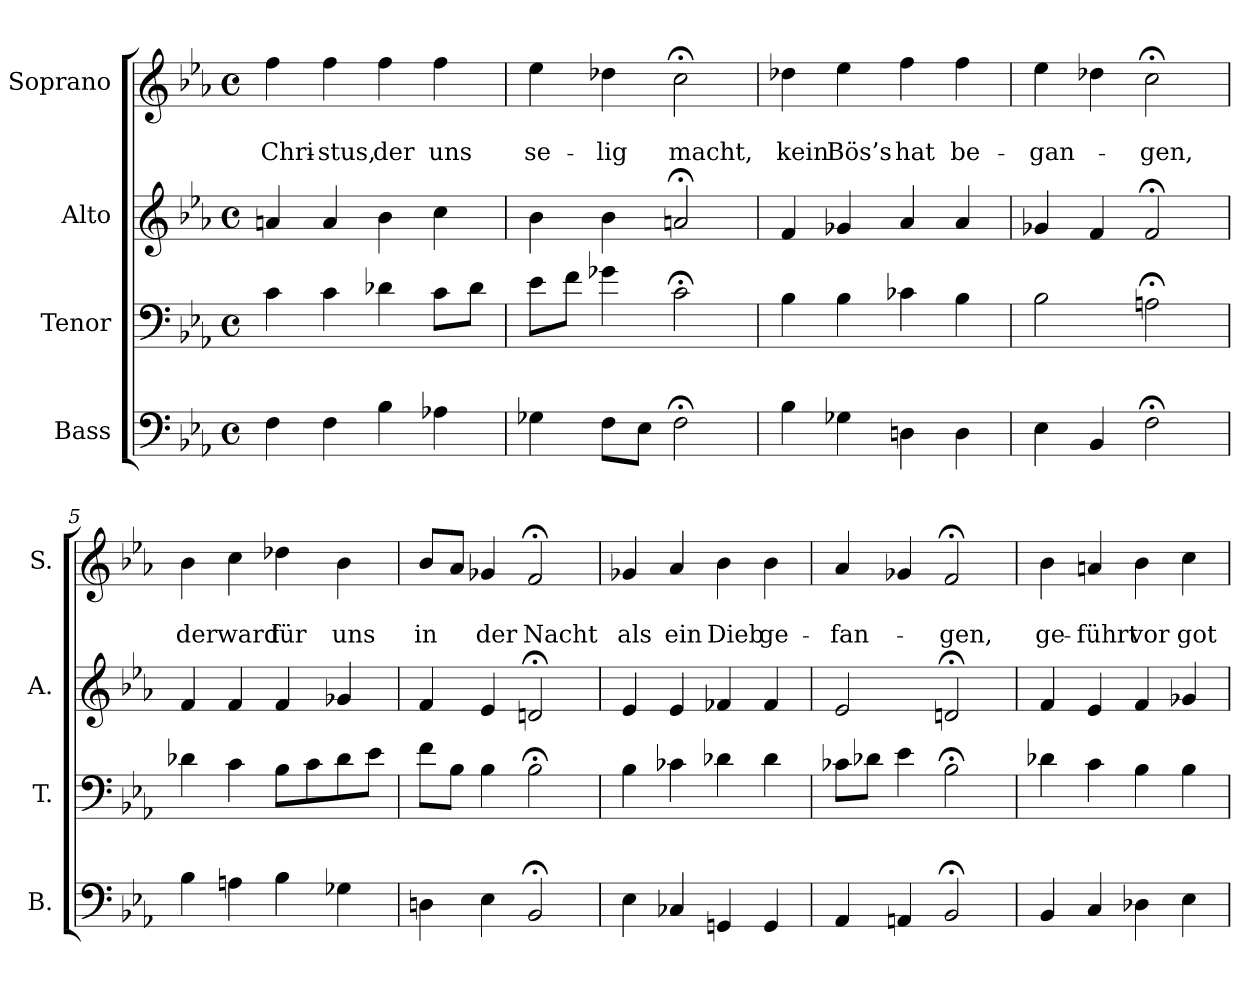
**kern	**kern	**kern	**kern	**text	**text
*part4	*part3	*part2	*part1	*part1	*part1
*staff4	*staff3	*staff2	*staff1	*staff1	*staff1
*I"Bass	*I"Tenor	*I"Alto	*I"Soprano	*	*
*I'B.	*I'T.	*I'A.	*I'S.	*	*
*clefF4	*clefF4	*clefG2	*clefG2	*	*
*k[b-e-a-]	*k[b-e-a-]	*k[b-e-a-]	*k[b-e-a-]	*	*
*c:	*c:	*c:	*c:	*	*
*M4/4	*M4/4	*M4/4	*M4/4	*	*
*met(c)	*met(c)	*met(c)	*met(c)	*	*
=1	=1	=1	=1	=1	=1
4F\	4c\	4an/	4ff\	.	Chri-
4F\	4c\	4a/	4ff\	.	-stus,
4B-\	4d-X\	4b-\	4ff\	.	der
4A-X\	8c\L	4cc\	4ff\	.	uns
.	8d-\J	.	.	.	.
=2	=2	=2	=2	=2	=2
4G-X\	8e-\L	4b-\	4ee-\	.	se-
.	8f\J	.	.	.	.
8F\L	4g-X\	4b-\	4dd-X\	.	-lig
8E-\J	.	.	.	.	.
2F;<\	2c;<\	2an;</	2cc;<\	.	macht,
=3	=3	=3	=3	=3	=3
4B-\	4B-\	4f/	4dd-X\	.	kein
4G-X\	4B-\	4g-X/	4ee-\	.	Bös’s
4Dn\	4c-X\	4a-/	4ff\	.	hat
4D\	4B-\	4a-/	4ff\	.	be-
=4	=4	=4	=4	=4	=4
4E-\	2B-\	4g-X/	4ee-\	.	-gan-
4BB-/	.	4f/	4dd-X\	.	.
2F;<\	2An;<\	2f;</	2cc;<\	.	-gen,
=5	=5	=5	=5	=5	=5
4B-\	4d-X\	4f/	4b-\	.	der
4An\	4c\	4f/	4cc\	.	ward
4B-\	8B-\L	4f/	4dd-X\	.	für
.	8c\	.	.	.	.
4G-X\	8d-\	4g-X/	4b-\	.	uns
.	8e-\J	.	.	.	.
!!LO:LB:g=z
=6	=6	=6	=6	=6	=6
4Dn\	8f\L	4f/	8b-/L	.	in
.	8B-\J	.	8a-/J	.	.
4E-\	4B-\	4e-/	4g-X/	.	der
2BB-;</	2B-;<\	2dn;</	2f;</	.	Nacht
=7	=7	=7	=7	=7	=7
4E-\	4B-\	4e-/	4g-X/	.	als
4C-X/	4c-X\	4e-/	4a-/	.	ein
4GGn/	4d-X\	4f-X/	4b-\	.	Dieb
4GG/	4d-\	4f-/	4b-\	.	ge-
=8	=8	=8	=8	=8	=8
4AA-/	8c-X\L	2e-/	4a-/	.	-fan-
.	8d-X\J	.	.	.	.
4AAn/	4e-\	.	4g-X/	.	.
2BB-;</	2B-;<\	2dn;</	2f;</	.	-gen,
=9	=9	=9	=9	=9	=9
4BB-/	4d-X\	4f/	4b-\	.	ge-
4C/	4c\	4e-/	4an/	.	-führt
4D-X\	4B-\	4f/	4b-\	.	vor
4E-\	4B-\	4g-X/	4cc\	.	got-
=	=	=	=	=	=
*-	*-	*-	*-	*-	*-
